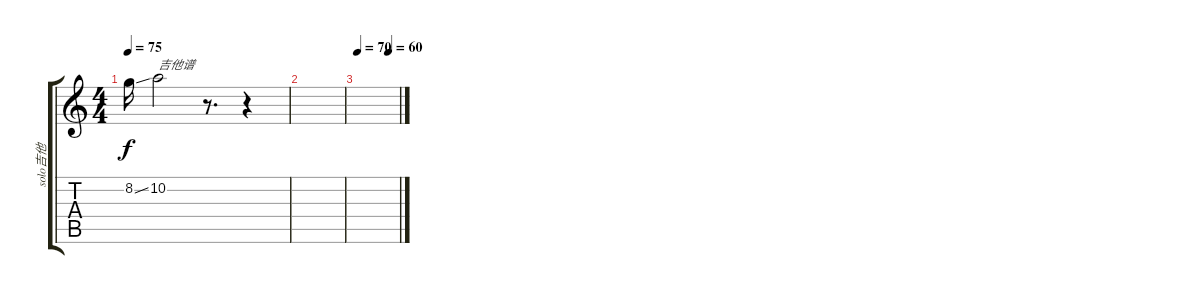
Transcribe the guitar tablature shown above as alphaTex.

\track ("solo吉他" "solo吉他") {instrument acousticguitarsteel}
\staff {score tabs}
\tuning (E4 B3 G3 D3 A2 E2) {hide}
\ts (4 4)
\tempo 75
\clef g2
\ks c
8.2{ss}.16{dy f} 10.2.2{txt "吉他谱"} r.8{d} r.4 |
|
\tempo 70
\tempo (60 0.75)
